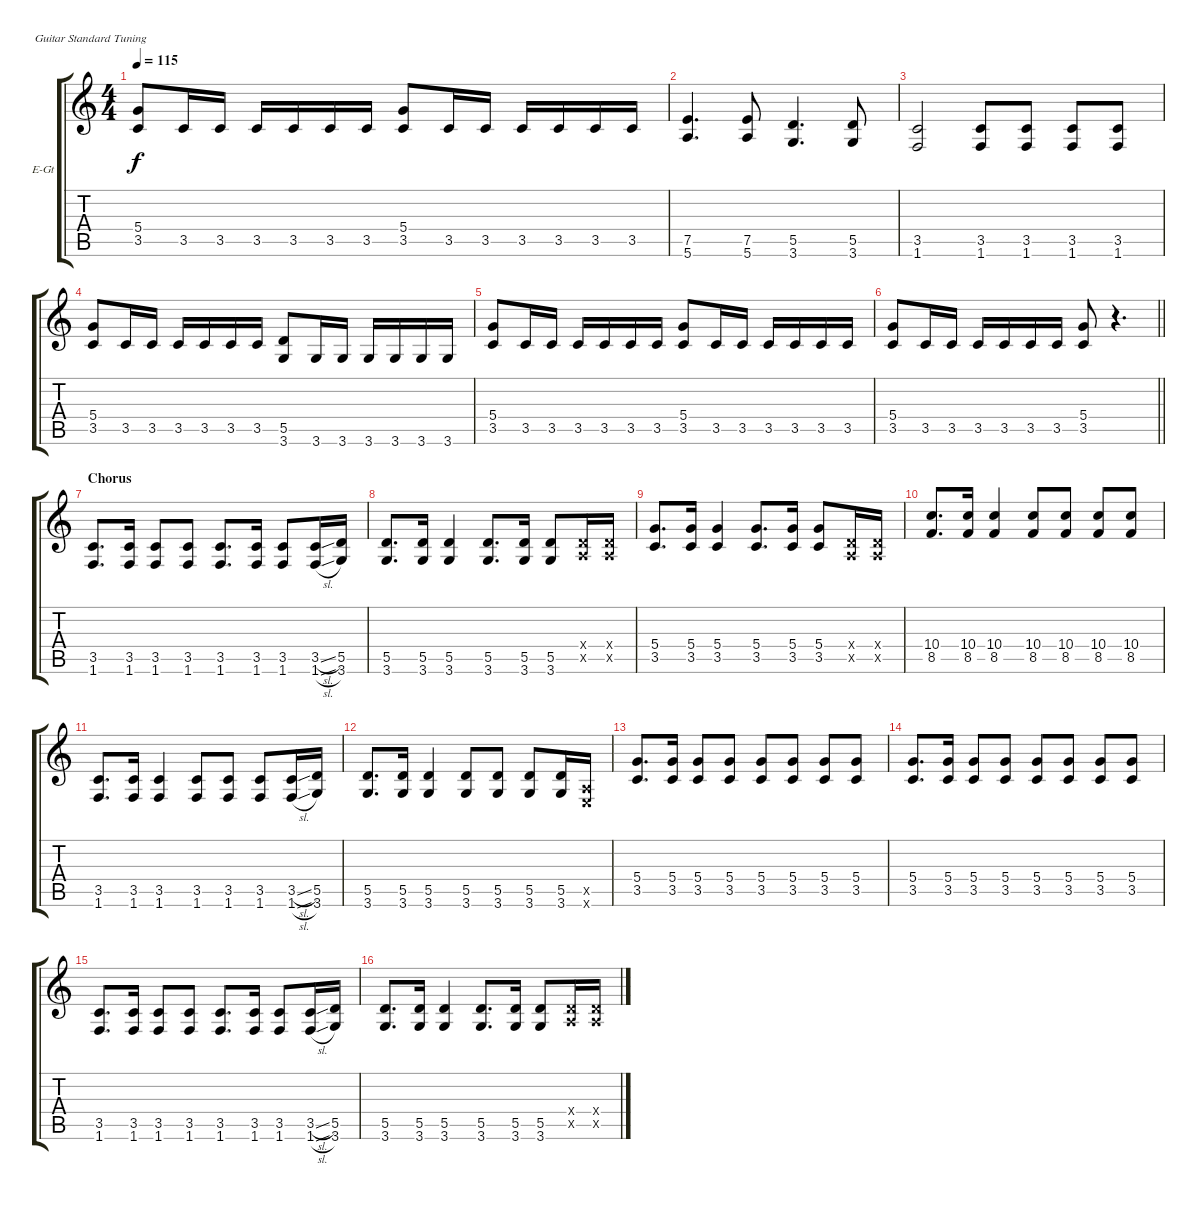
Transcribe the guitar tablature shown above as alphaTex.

\bracketExtendMode groupsimilarinstruments
\firstSystemTrackNameOrientation horizontal
\otherSystemsTrackNameOrientation horizontal
\track ("Electric Guitar" "E-Gt") {instrument distortionguitar}
\staff {score tabs}
\tuning (E4 B3 G3 D3 A2 E2)
\ts (4 4)
\tempo 115
\clef g2
\scale
0.333333
\ks c
(5.4 3.5).8{dy f} 3.5.16 3.5.16 3.5.16 3.5.16 3.5.16 3.5.16 (5.4 3.5).8 3.5.16 3.5.16 3.5.16 3.5.16 3.5.16 3.5.16 |
\scale
0.333333 (7.5 5.6).4{d} (7.5 5.6).8 (5.5 3.6).4{d} (5.5 3.6).8 |
\scale
0.333333 (3.5 1.6).2 (3.5 1.6).8 (3.5 1.6).8 (3.5 1.6).8 (3.5 1.6).8 |
\scale
0.333333 (5.4 3.5).8 3.5.16 3.5.16 3.5.16 3.5.16 3.5.16 3.5.16 (5.5 3.6).8 3.6.16 3.6.16 3.6.16 3.6.16 3.6.16 3.6.16 |
\scale
0.333333 (5.4 3.5).8 3.5.16 3.5.16 3.5.16 3.5.16 3.5.16 3.5.16 (5.4 3.5).8 3.5.16 3.5.16 3.5.16 3.5.16 3.5.16 3.5.16 |
\scale
0.333333
\barLineRight lightlight
(5.4 3.5).8 3.5.16 3.5.16 3.5.16 3.5.16 3.5.16 3.5.16 (5.4 3.5).8 r.4{d} |
\section ("" "Chorus")
\scale
0.333333 (3.5 1.6).8{d} (3.5 1.6).16 (3.5 1.6).8 (3.5 1.6).8 (3.5 1.6).8{d} (3.5 1.6).16 (3.5 1.6).8 (3.5{sl} 1.6{sl}).16 (5.5 3.6).16 |
\scale
0.333333 (5.5 3.6).8{d} (5.5 3.6).16 (5.5 3.6).4 (5.5 3.6).8{d} (5.5 3.6).16 (5.5 3.6).8 (0.4{x} 0.5{x}).16 (0.4{x} 0.5{x}).16 |
\scale
0.333333 (5.4 3.5).8{d} (5.4 3.5).16 (5.4 3.5).4 (5.4 3.5).8{d} (5.4 3.5).16 (5.4 3.5).8 (0.4{x} 0.5{x}).16 (0.4{x} 0.5{x}).16 |
\scale
0.333333 (10.4 8.5).8{d} (10.4 8.5).16 (10.4 8.5).4 (10.4 8.5).8 (10.4 8.5).8 (10.4 8.5).8 (10.4 8.5).8 |
\scale
0.333333 (3.5 1.6).8{d} (3.5 1.6).16 (3.5 1.6).4 (3.5 1.6).8 (3.5 1.6).8 (3.5 1.6).8 (3.5{sl} 1.6{sl}).16 (5.5 3.6).16 |
\scale
0.333333 (5.5 3.6).8{d} (5.5 3.6).16 (5.5 3.6).4 (5.5 3.6).8 (5.5 3.6).8 (5.5 3.6).8 (5.5 3.6).16 (0.5{x} 0.6{x}).16 |
\scale
0.333333 (5.4 3.5).8{d} (5.4 3.5).16 (5.4 3.5).8 (5.4 3.5).8 (5.4 3.5).8 (5.4 3.5).8 (5.4 3.5).8 (5.4 3.5).8 |
\scale
0.333333 (5.4 3.5).8{d} (5.4 3.5).16 (5.4 3.5).8 (5.4 3.5).8 (5.4 3.5).8 (5.4 3.5).8 (5.4 3.5).8 (5.4 3.5).8 |
\scale
0.333333 (3.5 1.6).8{d} (3.5 1.6).16 (3.5 1.6).8 (3.5 1.6).8 (3.5 1.6).8{d} (3.5 1.6).16 (3.5 1.6).8 (3.5{sl} 1.6{sl}).16 (5.5 3.6).16 |
\scale
0.333333 (5.5 3.6).8{d} (5.5 3.6).16 (5.5 3.6).4 (5.5 3.6).8{d} (5.5 3.6).16 (5.5 3.6).8 (0.4{x} 0.5{x}).16 (0.4{x} 0.5{x}).16
